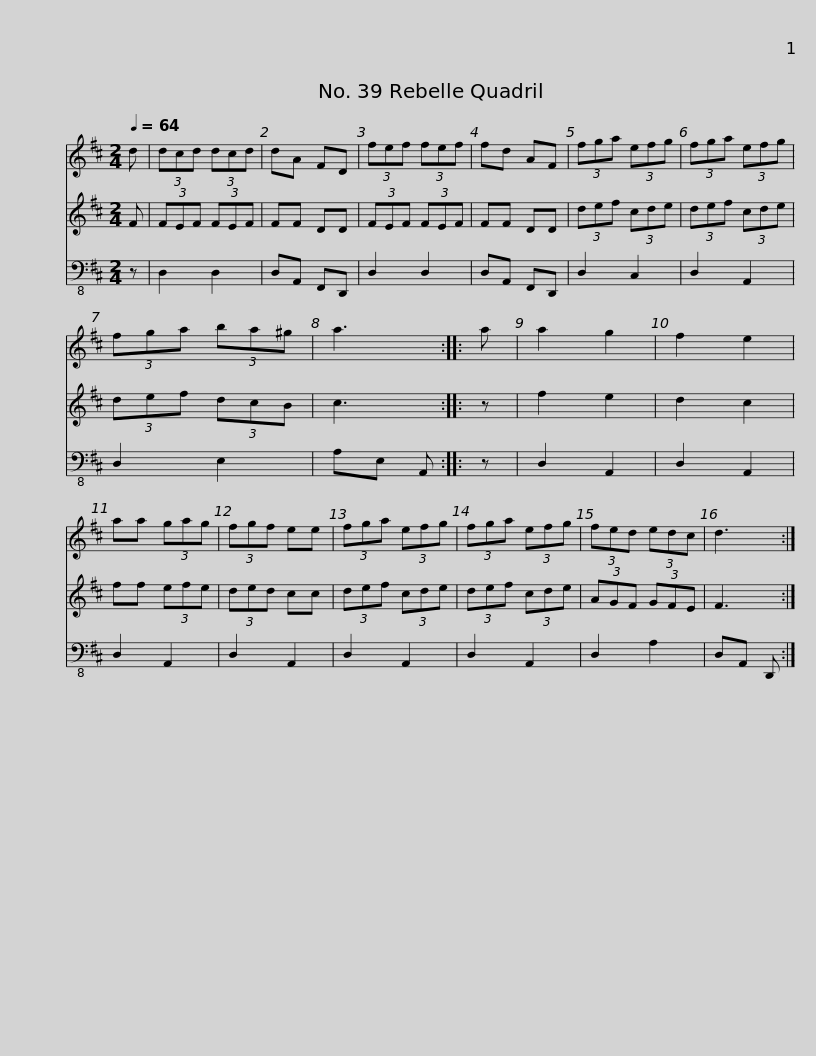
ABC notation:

X:1
%%score 1 2 3
L:1/8
Q:1/4=64
M:2/4
I:linebreak $
K:D
V:1 treble
V:2 treble
V:3 bass-8
V:1
 d | (3dcd (3dcd | dA FD | (3fef (3fef | fd AF | %5
 (3fga (3efg | (3fga (3efg |$ (3fga (3ba^g | a3 :: a | %10
 a2 g2 | f2 e2 | aa (3gag | (3fgf ee | (3fga (3efg | %15
 (3fga (3efg |$ (3fed (3edc | d3 :| %18
V:2
 F | (3FEF (3FEF | FF DD | (3FEF (3FEF | FF DD | %5
 (3def (3cde | (3def (3cde |$ (3def (3dcB | c3 :: z | %10
 f2 e2 | d2 c2 | ff (3efe | (3ded cc | (3def (3cde | %15
 (3def (3cde |$ (3AGF (3GFE | F3 :| %18
V:3
 z | D,2 D,2 | D,A,, F,,D,, | D,2 D,2 | D,A,, F,,D,, | %5
 D,2 C,2 | D,2 A,,2 |$ D,2 E,2 | A,E, A,, :: z | %10
 D,2 A,,2 | D,2 A,,2 | D,2 A,,2 | D,2 A,,2 | D,2 A,,2 | %15
 D,2 A,,2 |$ D,2 A,2 | D,A,, D,, :| %18
